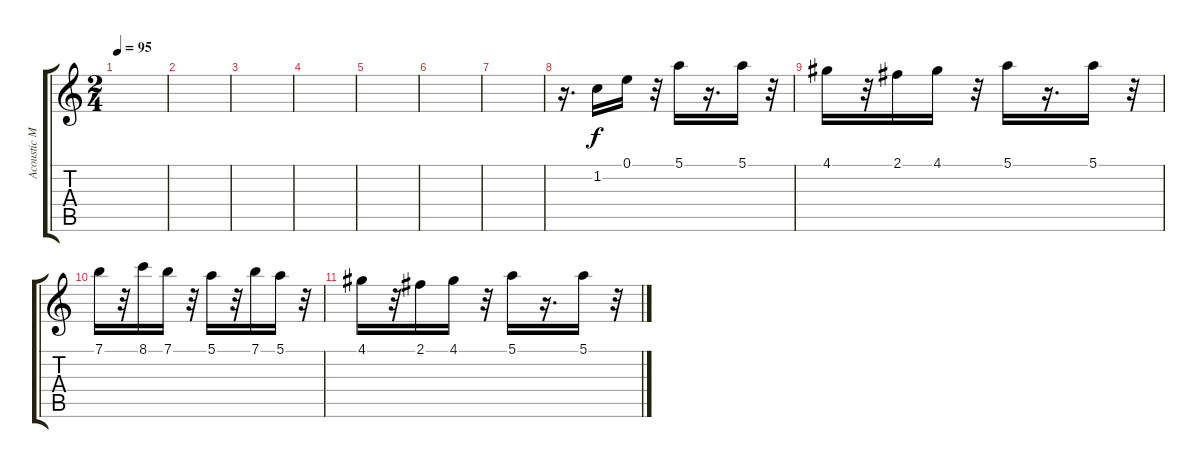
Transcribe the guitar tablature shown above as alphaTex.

\track ("Acoustic MIDI 2" "Acoustic M") {instrument acousticguitarnylon}
\staff {score tabs}
\tuning (E4 B3 G3 D3 A2 E2) {hide}
\ts (2 4)
\tempo 95
\clef g2
\ks c
|
|
|
|
|
|
|
r.16{d} 1.2.16{instrument acousticguitarnylon} 0.1.16 r.32 5.1.16 r.16{d} 5.1.16 r.32 |
4.1.16 r.32 2.1.16 4.1.16 r.32 5.1.16 r.16{d} 5.1.16 r.32 |
7.1.16 r.32 8.1.16 7.1.16 r.32 5.1.16 r.32 7.1.16 5.1.16 r.32 |
4.1.16 r.32 2.1.16 4.1.16 r.32 5.1.16 r.16{d} 5.1.16 r.32
